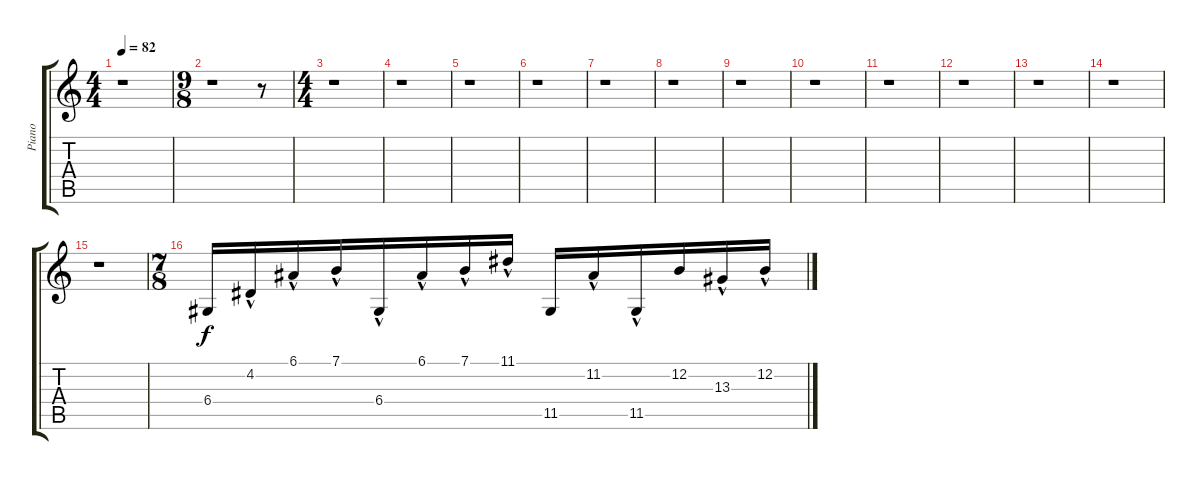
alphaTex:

\track ("Piano" "Piano") {instrument honkytonkpiano}
\staff {score tabs}
\tuning (E4 B3 G3 D3 A2 E2) {hide}
\ts (4 4)
\tempo 82
\clef g2
\ks c
r.1{dy f} |
\ts (9 8)
r.1 r.8 |
\ts (4 4)
r.1 |
r.1 |
r.1 |
r.1 |
r.1 |
r.1 |
r.1 |
r.1 |
r.1 |
r.1 |
r.1 |
r.1 |
r.1 |
\ts (7 8)
6.4.16 4.2{hac}.16 6.1{hac}.16 7.1{hac}.16 6.4{hac}.16 6.1{hac}.16 7.1{hac}.16 11.1{hac}.16 11.5.16 11.2{hac}.16 11.5{hac}.16 12.2.16 13.3{hac}.16 12.2{hac}.16
